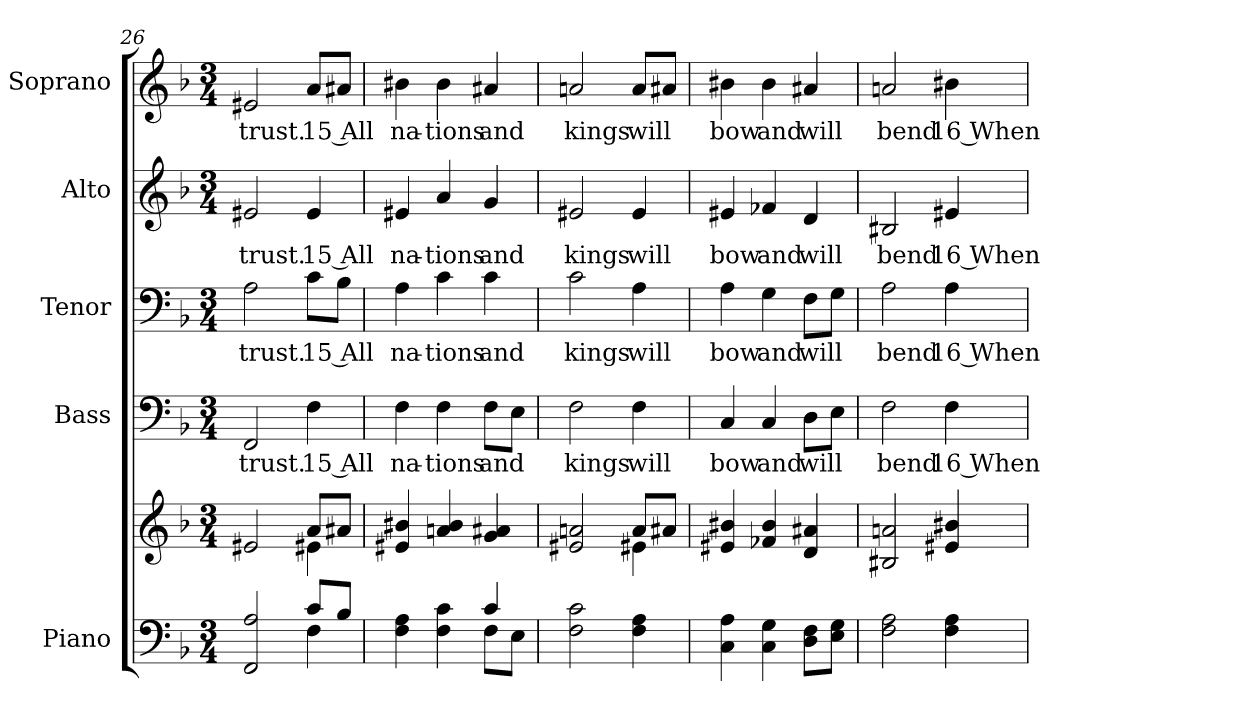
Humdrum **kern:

**kern	**kern	**kern	**text	**kern	**text	**kern	**text	**kern	**text
*part5	*part5	*part4	*part4	*part3	*part3	*part2	*part2	*part1	*part1
*staff6	*staff5	*staff4	*staff4	*staff3	*staff3	*staff2	*staff2	*staff1	*staff1
*I"Piano	*	*I"Bass	*	*I"Tenor	*	*I"Alto	*	*I"Soprano	*
*I'Pno.	*	*I'B.	*	*I'T.	*	*I'A.	*	*I'S.	*
!!LO:PB:g=z
*clefF4	*clefG2	*clefF4	*	*clefF4	*	*clefG2	*	*clefG2	*
*k[b-]	*k[b-]	*k[b-]	*	*k[b-]	*	*k[b-]	*	*k[b-]	*
*F:	*F:	*F:	*	*F:	*	*F:	*	*F:	*
*M3/4	*M3/4	*M3/4	*	*M3/4	*	*M3/4	*	*M3/4	*
=26	=26	=26	=26	=26	=26	=26	=26	=26	=26
*^	*^	*	*	*	*	*	*	*	*
!	!	!	!	!	!LO:LY:b:color=#000000	!	!	!	!	!	!
!	!	!	!	!	!	!	!LO:LY:b:color=#000000	!	!	!	!
!	!	!	!	!	!	!	!	!	!LO:LY:b:color=#000000	!	!
!	!	!	!	!	!	!	!	!	!	!	!LO:LY:b:color=#000000
2FFi/ 2Ai	2ryy	2e#Xi/	2ryy	2FFi/	trust.	2Ai\	trust.	2e#Xi/	trust.	2e#Xi/	trust.
!	!	!	!	!	!LO:LY:b:color=#000000	!	!	!	!	!	!
!	!	!	!	!	!	!	!LO:LY:b:color=#000000	!	!	!	!
!	!	!	!	!	!	!	!	!	!LO:LY:b:color=#000000	!	!
!	!	!	!	!	!	!	!	!	!	!	!LO:LY:b:color=#000000
8ci/L	4Fi\	8ai/L	4e#Xi\	4Fi\	15 All	8ci\L	15 All	4e#i/	15 All	8ai/L	15 All
8B-i/J	.	8a#Xi/J	.	.	.	8B-i\J	.	.	.	8a#Xi/J	.
*	*	*v	*v	*	*	*	*	*	*	*	*
=27	=27	=27	=27	=27	=27	=27	=27	=27	=27	=27
!	!	!	!	!LO:LY:b:color=#000000	!	!	!	!	!	!
!	!	!	!	!	!	!LO:LY:b:color=#000000	!	!	!	!
!	!	!	!	!	!	!	!	!LO:LY:b:color=#000000	!	!
!	!	!	!	!	!	!	!	!	!	!LO:LY:b:color=#000000
4Fi\ 4Ai	2ryy	4e#Xi/ 4b#Xi	4Fi\	na-	4Ai\	na-	4e#Xi/	na-	4b#Xi\	na-
!	!	!	!	!LO:LY:b:color=#000000	!	!	!	!	!	!
!	!	!	!	!	!	!LO:LY:b:color=#000000	!	!	!	!
!	!	!	!	!	!	!	!	!LO:LY:b:color=#000000	!	!
!	!	!	!	!	!	!	!	!	!	!LO:LY:b:color=#000000
4Fi\ 4ci	.	4ani/ 4b#i	4Fi\	-tions	4ci\	-tions	4ai/	-tions	4b#i\	-tions
!	!	!	!	!LO:LY:b:color=#000000	!	!	!	!	!	!
!	!	!	!	!	!	!LO:LY:b:color=#000000	!	!	!	!
!	!	!	!	!	!	!	!	!LO:LY:b:color=#000000	!	!
!	!	!	!	!	!	!	!	!	!	!LO:LY:b:color=#000000
4ci/	8Fi\L	4gi/ 4a#Xi	8Fi\L	and	4ci\	and	4gi/	and	4a#Xi/	and
.	8Ei\J	.	8Ei\J	.	.	.	.	.	.	.
*v	*v	*	*	*	*	*	*	*	*	*
=28	=28	=28	=28	=28	=28	=28	=28	=28	=28
*	*^	*	*	*	*	*	*	*	*
*^	*	*	*	*	*	*	*	*	*	*
!	!	!	!	!	!LO:LY:b:color=#000000	!	!	!	!	!	!
*v	*v	*	*	*	*	*	*	*	*	*	*
*^	*	*	*	*	*	*	*	*	*	*
!	!	!	!	!	!	!	!LO:LY:b:color=#000000	!	!	!	!
*v	*v	*	*	*	*	*	*	*	*	*	*
*^	*	*	*	*	*	*	*	*	*	*
!	!	!	!	!	!	!	!	!	!LO:LY:b:color=#000000	!	!
*v	*v	*	*	*	*	*	*	*	*	*	*
*^	*	*	*	*	*	*	*	*	*	*
!	!	!	!	!	!	!	!	!	!	!	!LO:LY:b:color=#000000
*v	*v	*	*	*	*	*	*	*	*	*	*
2Fi\ 2ci	2e#Xi/ 2ani	2ryy	2Fi\	kings	2ci\	kings	2e#Xi/	kings	2ani/	kings
!	!	!	!	!LO:LY:b:color=#000000	!	!	!	!	!	!
!	!	!	!	!	!	!LO:LY:b:color=#000000	!	!	!	!
!	!	!	!	!	!	!	!	!LO:LY:b:color=#000000	!	!
!	!	!	!	!	!	!	!	!	!	!LO:LY:b:color=#000000
4Fi\ 4Ai	8ai/L	4e#Xi\	4Fi\	will	4Ai\	will	4e#i/	will	8ai/L	will
.	8a#Xi/J	.	.	.	.	.	.	.	8a#Xi/J	.
*	*v	*v	*	*	*	*	*	*	*	*
=29	=29	=29	=29	=29	=29	=29	=29	=29	=29
!	!	!	!LO:LY:b:color=#000000	!	!	!	!	!	!
!	!	!	!	!	!LO:LY:b:color=#000000	!	!	!	!
!	!	!	!	!	!	!	!LO:LY:b:color=#000000	!	!
!	!	!	!	!	!	!	!	!	!LO:LY:b:color=#000000
4Ci\ 4Ai	4e#Xi/ 4b#Xi	4Ci/	bow	4Ai\	bow	4e#Xi/	bow	4b#Xi\	bow
!	!	!	!LO:LY:b:color=#000000	!	!	!	!	!	!
!	!	!	!	!	!LO:LY:b:color=#000000	!	!	!	!
!	!	!	!	!	!	!	!LO:LY:b:color=#000000	!	!
!	!	!	!	!	!	!	!	!	!LO:LY:b:color=#000000
4Ci\ 4Gi	4f-Xi/ 4b#i	4Ci/	and	4Gi\	and	4f-Xi/	and	4b#i\	and
!	!	!	!LO:LY:b:color=#000000	!	!	!	!	!	!
!	!	!	!	!	!LO:LY:b:color=#000000	!	!	!	!
!	!	!	!	!	!	!	!LO:LY:b:color=#000000	!	!
!	!	!	!	!	!	!	!	!	!LO:LY:b:color=#000000
8Di\ 8FiL	4di/ 4a#Xi	8Di\L	will	8Fi\L	will	4di/	will	4a#Xi/	will
8Ei\ 8GiJ	.	8Ei\J	.	8Gi\J	.	.	.	.	.
!!LO:LB:g=z
=30	=30	=30	=30	=30	=30	=30	=30	=30	=30
!	!	!	!LO:LY:b:color=#000000	!	!	!	!	!	!
!	!	!	!	!	!LO:LY:b:color=#000000	!	!	!	!
!	!	!	!	!	!	!	!LO:LY:b:color=#000000	!	!
!	!	!	!	!	!	!	!	!	!LO:LY:b:color=#000000
2Fi\ 2Ai	2B#Xi/ 2ani	2Fi\	bend	2Ai\	bend	2B#Xi/	bend	2ani/	bend
!	!	!	!LO:LY:b:color=#000000	!	!	!	!	!	!
!	!	!	!	!	!LO:LY:b:color=#000000	!	!	!	!
!	!	!	!	!	!	!	!LO:LY:b:color=#000000	!	!
!	!	!	!	!	!	!	!	!	!LO:LY:b:color=#000000
4Fi\ 4Ai	4e#Xi/ 4b#Xi	4Fi\	16 When	4Ai\	16 When	4e#Xi/	16 When	4b#Xi\	16 When
=	=	=	=	=	=	=	=	=	=
*-	*-	*-	*-	*-	*-	*-	*-	*-	*-
